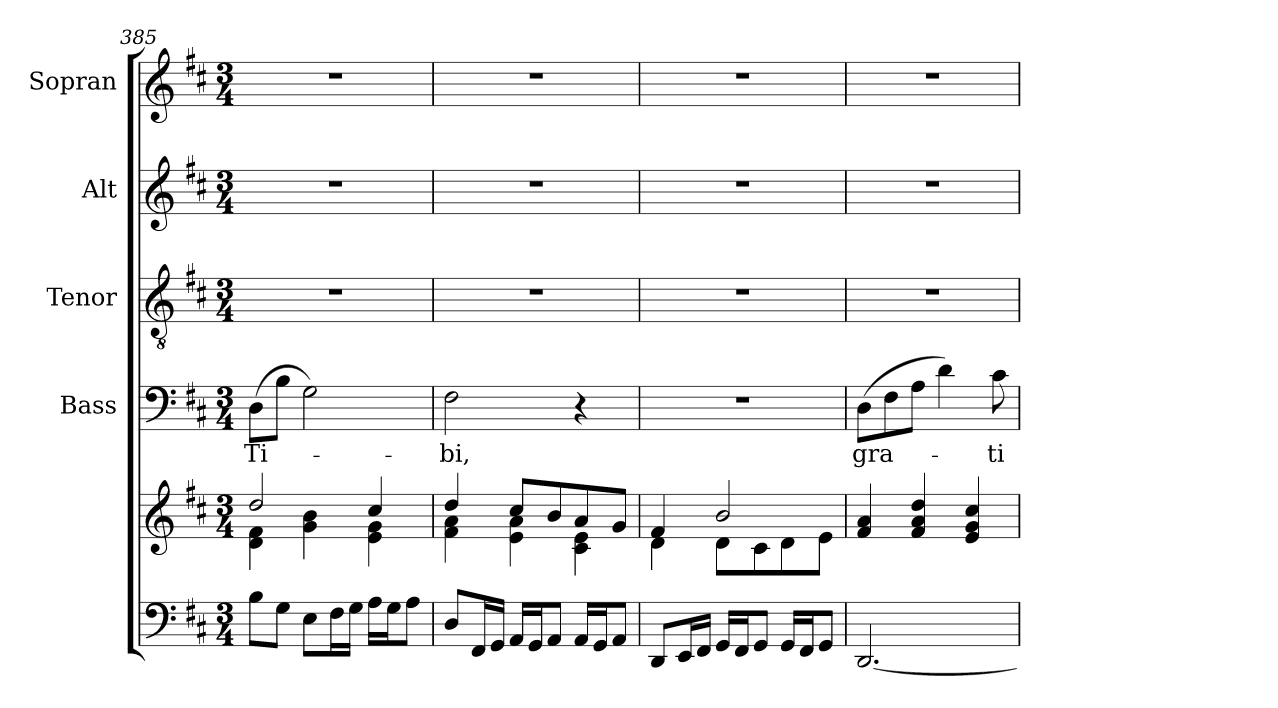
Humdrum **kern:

**kern	**kern	**kern	**text	**kern	**kern	**kern
*part5	*part5	*part4	*part4	*part3	*part2	*part1
*staff6	*staff5	*staff4	*staff4	*staff3	*staff2	*staff1
*	*	*I"Bass	*	*I"Tenor	*I"Alt	*I"Sopran
*	*	*I'B.	*	*I'T.	*I'A.	*I'S.
!!LO:PB:g=z
*clefF4	*clefG2	*clefF4	*	*clefGv2	*clefG2	*clefG2
*k[f#c#]	*k[f#c#]	*k[f#c#]	*	*k[f#c#]	*k[f#c#]	*k[f#c#]
*D:	*D:	*D:	*	*D:	*D:	*D:
*M3/4	*M3/4	*M3/4	*	*M3/4	*M3/4	*M3/4
=385	=385	=385	=385	=385	=385	=385
*	*^	*	*	*	*	*
!	!	!	!	!LO:LY:b	!	!	!
8B\L	2dd/	4d\ 4f#\	(>8D\L	Ti-	2.r	2.r	2.r
8G\J	.	.	8B\J	.	.	.	.
8E\L	.	4g\ 4b\	2G\)	.	.	.	.
16F#\L	.	.	.	.	.	.	.
16G\JJ	.	.	.	.	.	.	.
16A\LL	4cc#/	4e\ 4g\	.	.	.	.	.
16G\J	.	.	.	.	.	.	.
8A\J	.	.	.	.	.	.	.
=386	=386	=386	=386	=386	=386	=386	=386
!	!	!	!	!LO:LY:b	!	!	!
8D/L	4dd/	4f#\ 4a\	2F#\	-bi,	2.r	2.r	2.r
16FF#/L	.	.	.	.	.	.	.
16GG/JJ	.	.	.	.	.	.	.
16AA/LL	8cc#/L	4e\ 4a\	.	.	.	.	.
16GG/J	.	.	.	.	.	.	.
8AA/J	8b/	.	.	.	.	.	.
16AA/LL	8a/	4c#\ 4e\	4r	.	.	.	.
16GG/J	.	.	.	.	.	.	.
8AA/J	8g/J	.	.	.	.	.	.
=387	=387	=387	=387	=387	=387	=387	=387
8DD/L	4f#/	4d\	2.r	.	2.r	2.r	2.r
16EE/L	.	.	.	.	.	.	.
16FF#/JJ	.	.	.	.	.	.	.
16GG/LL	2b/	8d\L	.	.	.	.	.
16FF#/J	.	.	.	.	.	.	.
8GG/J	.	8c#\	.	.	.	.	.
16GG/LL	.	8d\	.	.	.	.	.
16FF#/J	.	.	.	.	.	.	.
8GG/J	.	8e\J	.	.	.	.	.
=388	=388	=388	=388	=388	=388	=388	=388
!	!	!	!	!LO:LY:b	!	!	!
*	*v	*v	*	*	*	*	*
[2.DD/	4f#/ 4a/	(>8D\L	gra-	2.r	2.r	2.r
.	.	8F#\	.	.	.	.
.	4f#/ 4a/ 4dd/	8A\J	.	.	.	.
.	.	4d\)	.	.	.	.
.	4e/ 4g/ 4cc#/	.	.	.	.	.
!	!	!	!LO:LY:b	!	!	!
.	.	8c#\	-ti-	.	.	.
=	=	=	=	=	=	=
*-	*-	*-	*-	*-	*-	*-
